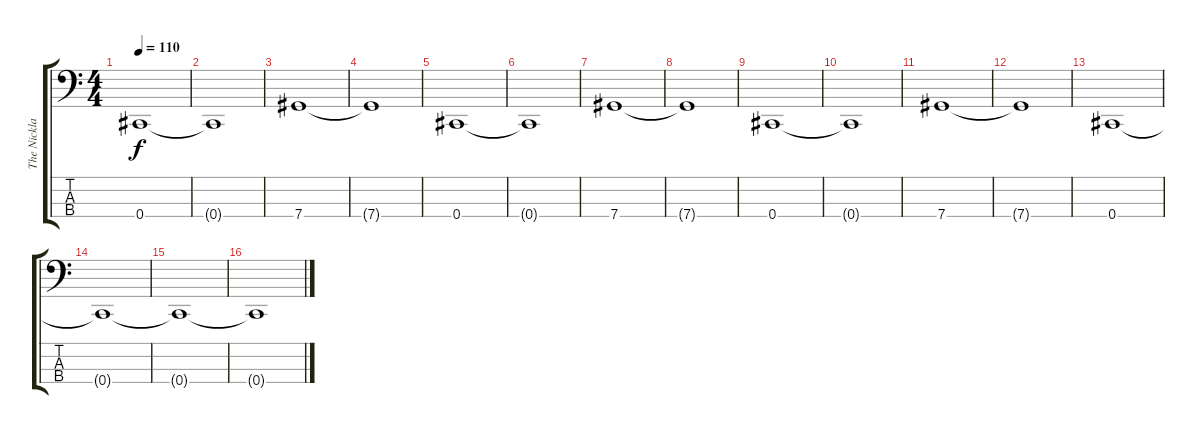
\track ("The Nicklasson" "The Nickla") {instrument electricbasspick}
\staff {score tabs}
\tuning (E2 B1 Gb1 Db1) {hide}
\ts (4 4)
\tempo 110
\clef f4
\ks c
0.4.1{dy f} |
0.4{t}.1 |
7.4.1 |
7.4{t}.1 |
0.4.1 |
0.4{t}.1 |
7.4.1 |
7.4{t}.1 |
0.4.1 |
0.4{t}.1 |
7.4.1 |
7.4{t}.1 |
0.4.1 |
0.4{t}.1 |
0.4{t}.1 |
0.4{t}.1
